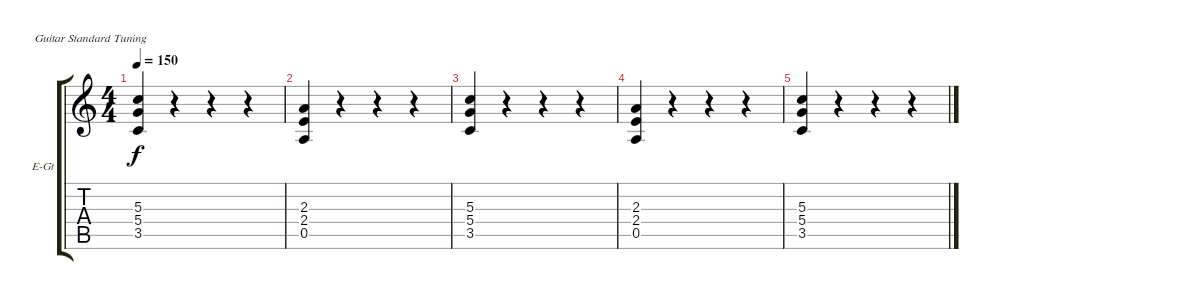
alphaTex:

\defaultSystemsLayout 4
\bracketExtendMode groupsimilarinstruments
\firstSystemTrackNameOrientation horizontal
\otherSystemsTrackNameOrientation horizontal
\track ("Electric Guitar" "E-Gt") {instrument electricguitarclean}
\staff {score tabs}
\tuning (E4 B3 G3 D3 A2 E2)
\ts (4 4)
\tempo 150
\clef g2
\ks c
(5.3 5.4 3.5).4{dy f} r.4 r.4 r.4 |
(2.3 2.4 0.5).4 r.4 r.4 r.4 |
(5.3 5.4 3.5).4 r.4 r.4 r.4 |
(2.3 2.4 0.5).4 r.4 r.4 r.4 |
(5.3 5.4 3.5).4 r.4 r.4 r.4
